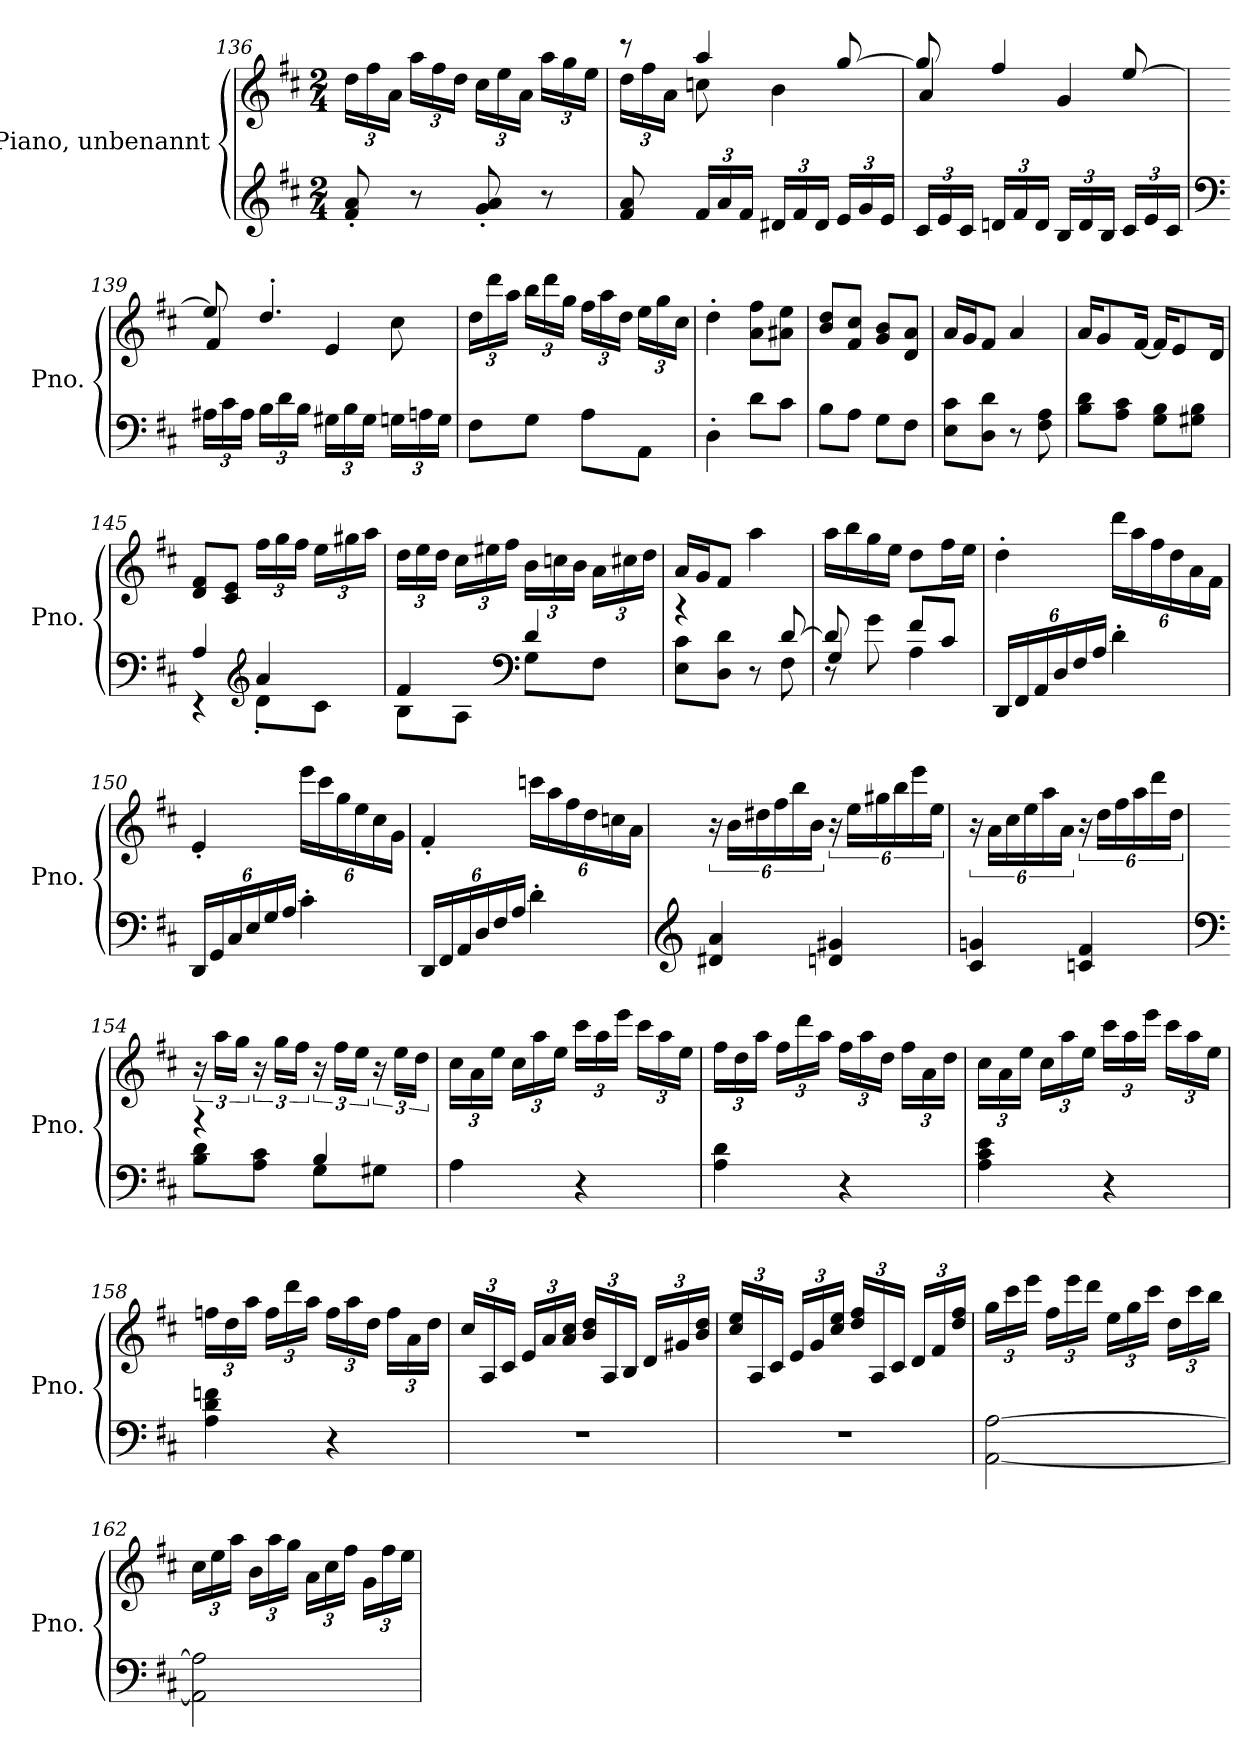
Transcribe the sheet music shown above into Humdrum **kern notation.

**kern	**kern
*part2	*part1
*staff2	*staff1
*I"Piano, unbenannt	*I"Piano, unbenannt
*I'Pno.	*I'Pno.
*clefG2	*clefG2
*k[f#c#]	*k[f#c#]
*M2/4	*M2/4
*	*Xbrackettup
=136	=136
8f#/' 8a/'	24dd\LL
.	24ff#\
.	24a\JJ
8r	24aa\LL
.	24ff#\
.	24dd\JJ
8g/' 8a/'	24cc#\LL
.	24ee\
.	24a\JJ
8r	24aa\LL
.	24gg\
.	24ee\JJ
=137	=137
*	*^
8f#/ 8a/	8r	24dd\LL
.	.	24ff#\
.	.	24a\JJ
*Xbrackettup	*	*
24f#/LL	4aa/	8ccn\
24a/	.	.
24f#/JJ	.	.
24d#X/LL	.	4b\
24f#/	.	.
24d#/JJ	.	.
24e/LL	[8gg/	.
24g/	.	.
24e/JJ	.	.
=138	=138	=138
24c#/LL	8gg/]	4a/
24e/	.	.
24c#/JJ	.	.
24dn/LL	4ff#/	.
24f#/	.	.
24d/JJ	.	.
24B/LL	.	4g/
24d/	.	.
24B/JJ	.	.
24c#/LL	[8ee/	.
24e/	.	.
24c#/JJ	.	.
*	*v	*v
!!LO:LB:g=z
=139	=139
*clefF4	*
*	*^
*	*	*^
24A#X\LL	8ee/]	4.ryy	4f#/
24c#\	.	.	.
24A#\JJ	.	.	.
24B\LL	4.dd'/	.	.
24d\	.	.	.
24B\JJ	.	.	.
24G#X\LL	.	.	4e/
24B\	.	.	.
24G#\JJ	.	.	.
24Gn\LL	.	8cc#\	.
24An\	.	.	.
24G\JJ	.	.	.
*	*v	*v	*v
=140	=140
8F#\L	24dd\LL
.	24ddd\
.	24aa\JJ
8G\J	24bb\LL
.	24ddd\
.	24gg\JJ
8A\L	24ff#\LL
.	24aa\
.	24dd\JJ
8AA\J	24ee\LL
.	24gg\
.	24cc#\JJ
=141	=141
4D'\	4dd'\
8d\L	8a\ 8ff#\L
8c#\J	8a#X\ 8ee\J
=142	=142
8B\L	8b/ 8dd/L
8A\J	8f#/ 8cc#/J
8G\L	8g/ 8b/L
8F#\J	8d/ 8a/J
!!LO:LB:g=z
=143	=143
8E\ 8c#\L	16a/LL
.	16g/J
8D\ 8d\J	8f#/J
8r	4a/
8F#\ 8A\	.
=144	=144
8B\ 8d\L	16a/KL
.	8g/
8A\ 8c#\J	.
.	[16f#/Jk
8G\ 8B\L	16f#/KL]
.	8e/
8G#X\ 8B\J	.
.	16d/Jk
=145	=145
*^	*
4A/	4r	8d/ 8f#/L
.	.	8c#/ 8e/J
*clefG2	*	*
4a/	8d'\L	24ff#\LL
.	.	24gg\
.	.	24ff#\JJ
.	8c#\J	24ee\LL
.	.	24gg#X\
.	.	24aa\JJ
=146	=146	=146
4f#/	8B\L	24dd\LL
.	.	24ee\
.	.	24dd\JJ
.	8A\J	24cc#\LL
.	.	24ee#X\
.	.	24ff#\JJ
*clefF4	*	*
4d/	8G\L	24b\LL
.	.	24ccn\
.	.	24b\JJ
.	8F#\J	24a\LL
.	.	24cc#X\
.	.	24dd\JJ
=147	=147	=147
4r	8E\ 8c#\L	16a/LL
.	.	16g/J
.	8D\ 8d\J	8f#/J
8r	8ryy	4aa\
[8d/	8F#\	.
!!LO:LB:g=z
=148	=148	=148
*	*^	*
8d/]	8r	4G/	16aa\LL
.	.	.	16bb\
8ryy	8g\	.	16gg\
.	.	.	16ee\JJ
8f#/L	4A\	4ryy	8dd\L
8c#/J	.	.	16ff#\L
.	.	.	16ee\JJ
*v	*v	*v	*
=149	=149
24DD/LL	4dd'\
24FF#/	.
24AA/	.
24D/	.
24F#/	.
24A/JJ	.
4d'\	24ddd\LL
.	24aa\
.	24ff#\
.	24dd\
.	24a\
.	24f#\JJ
=150	=150
24DD/LL	4e'/
24GG/	.
24C#/	.
24E/	.
24G/	.
24A/JJ	.
4c#'\	24eee\LL
.	24ccc#\
.	24gg\
.	24ee\
.	24cc#\
.	24g\JJ
=151	=151
24DD/LL	4f#'/
24FF#/	.
24AA/	.
24D/	.
24F#/	.
24A/JJ	.
4d'\	24cccn\LL
.	24aa\
.	24ff#\
.	24dd\
.	24ccn\
.	24a\JJ
!!LO:PB:g=z
=152	=152
*clefG2	*
*	*brackettup
4d#X/ 4a/	24r
.	24b\LL
.	24dd#X\
*	*Xbrackettup
.	24ff#\
.	24bb\
.	24b\JJ
*	*brackettup
4dn/ 4g#X/	24r
.	24ee\LL
.	24gg#X\
*	*Xbrackettup
.	24bb\
.	24eee\
.	24ee\JJ
=153	=153
*	*brackettup
4c#/ 4gn/	24r
.	24a\LL
.	24cc#\
*	*Xbrackettup
.	24ee\
.	24aa\
.	24a\JJ
*	*brackettup
4cn/ 4f#/	24r
.	24dd\LL
.	24ff#\
*	*Xbrackettup
.	24aa\
.	24ddd\
.	24dd\JJ
=154	=154
*clefF4	*
*^	*
*	*	*brackettup
4r	8B\ 8d\L	24r
.	.	24aa\LL
.	.	24gg\JJ
.	8A\ 8c#\J	24r
.	.	24gg\LL
.	.	24ff#\JJ
4B/	8G\L	24r
.	.	24ff#\LL
.	.	24ee\JJ
.	8G#X\J	24r
.	.	24ee\LL
.	.	24dd\JJ
*v	*v	*
!!LO:LB:g=z
=155	=155
*	*Xbrackettup
4A\	24cc#\LL
.	24a\
.	24ee\JJ
.	24cc#\LL
.	24aa\
.	24ee\JJ
4r	24ccc#\LL
.	24aa\
.	24eee\JJ
.	24ccc#\LL
.	24aa\
.	24ee\JJ
=156	=156
4A\ 4d\	24ff#\LL
.	24dd\
.	24aa\JJ
.	24ff#\LL
.	24ddd\
.	24aa\JJ
4r	24ff#\LL
.	24aa\
.	24dd\JJ
.	24ff#\LL
.	24a\
.	24dd\JJ
=157	=157
4A\ 4c#\ 4e\	24cc#\LL
.	24a\
.	24ee\JJ
.	24cc#\LL
.	24aa\
.	24ee\JJ
4r	24ccc#\LL
.	24aa\
.	24eee\JJ
.	24ccc#\LL
.	24aa\
.	24ee\JJ
=158	=158
4A\ 4d\ 4fn\	24ffn\LL
.	24dd\
.	24aa\JJ
.	24ff\LL
.	24ddd\
.	24aa\JJ
4r	24ff\LL
.	24aa\
.	24dd\JJ
.	24ff\LL
.	24a\
.	24dd\JJ
!!LO:LB:g=z
=159	=159
2r	24cc#/LL
.	24A/
.	24c#/JJ
.	24e/LL
.	24a/
.	24a/ 24cc#/JJ
.	24b/ 24dd/LL
.	24A/
.	24B/JJ
.	24d/LL
.	24g#X/
.	24b/ 24dd/JJ
=160	=160
2r	24cc#/ 24ee/LL
.	24A/
.	24c#/JJ
.	24e/LL
.	24g/
.	24cc#/ 24ee/JJ
.	24dd/ 24ff#/LL
.	24A/
.	24c#/JJ
.	24d/LL
.	24f#/
.	24dd/ 24ff#/JJ
=161	=161
[2AA\ [2A\	24gg\LL
.	24ccc#\
.	24eee\JJ
.	24ff#\LL
.	24eee\
.	24ddd\JJ
.	24ee\LL
.	24gg\
.	24ccc#\JJ
.	24dd\LL
.	24ccc#\
.	24bb\JJ
=162	=162
2AA\] 2A\]	24cc#\LL
.	24ee\
.	24aa\JJ
.	24b\LL
.	24aa\
.	24gg\JJ
.	24a\LL
.	24cc#\
.	24ff#\JJ
.	24g\LL
.	24ff#\
.	24ee\JJ
=	=
*-	*-
